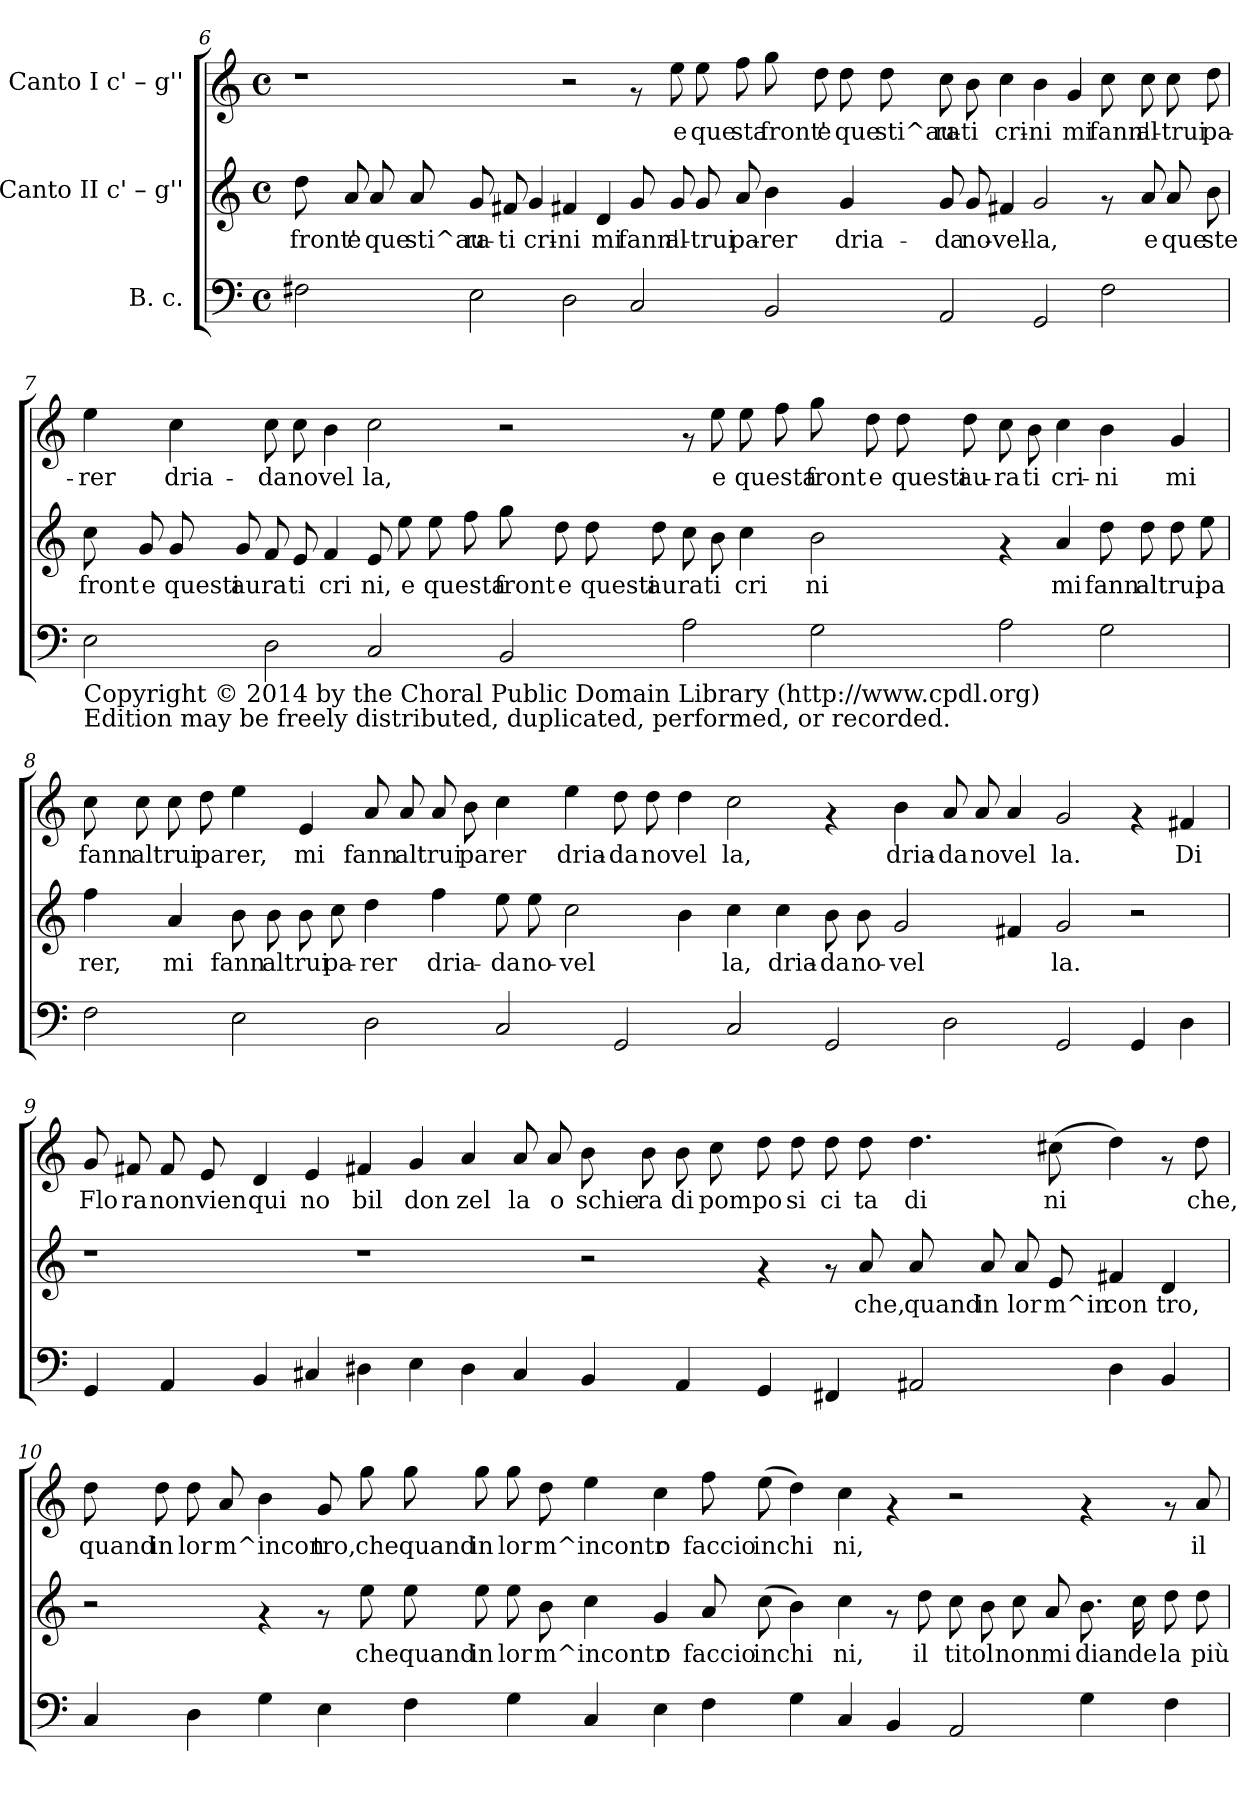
**kern	**kern	**text	**kern	**text
*part3	*part2	*part2	*part1	*part1
*staff3	*staff2	*staff2	*staff1	*staff1
*I"B. c.	*I"Canto II  c' – g''	*	*I"Canto I  c' – g''	*
!!LO:PB:g=z
*clefF4	*clefG2	*	*clefG2	*
*k[]	*k[]	*	*k[]	*
*C:	*C:	*	*C:	*
*M4/4	*M4/4	*	*M4/4	*
*met(c)	*met(c)	*	*met(c)	*
=6	=6	=6	=6	=6
!	!	!LO:LY:b:cj	!	!
2F#X\	8dd\	front'	1r	.
!	!	!LO:LY:b:cj	!	!
.	8a/	e	.	.
!	!	!LO:LY:b:cj	!	!
.	8a/	que-	.	.
!	!	!LO:LY:b:cj	!	!
.	8a/	-sti^au-	.	.
!	!	!LO:LY:b:cj	!	!
2E\	8g/	-ra-	.	.
!	!	!LO:LY:b:cj	!	!
.	8f#/	-ti	.	.
!	!	!LO:LY:b:cj	!	!
.	4g/	cri-	.	.
!	!	!LO:LY:b:cj	!	!
2D\	4f#X/	-ni	2r	.
!	!	!LO:LY:b:cj	!	!
.	4d/	mi	.	.
!	!	!LO:LY:b:cj	!	!
2C/	8g/	fann'	8rf	.
!	!	!LO:LY:b:cj	!	!LO:LY:b:rj
.	8g/	al-	8ee\	e
!	!	!LO:LY:b:cj	!	!LO:LY:b:rj
.	8g/	-trui	8ee\	que-
!	!	!LO:LY:b:cj	!	!LO:LY:b:rj
.	8a/	pa-	8ff\	-sta
!	!	!LO:LY:b:cj	!	!LO:LY:b:rj
2BB/	4b\	-rer	8gg\	front'
!	!	!	!	!LO:LY:b:rj
.	.	.	8dd\	e
!	!	!LO:LY:b:cj	!	!LO:LY:b:rj
.	4g/	dria-	8dd\	que-
!	!	!	!	!LO:LY:b:rj
.	.	.	8dd\	-sti^au-
!	!	!LO:LY:b:cj	!	!LO:LY:b:rj
2AA/	8g/	-da	8cc\	-ra-
!	!	!LO:LY:b:cj	!	!LO:LY:b:rj
.	8g/	no-	8b\	-ti
!	!	!LO:LY:b:cj	!	!LO:LY:b:rj
.	4f#X/	-vel-	4cc\	cri-
!	!	!LO:LY:b:cj	!	!LO:LY:b:rj
2GG/	2g/	-la,	4b\	-ni
!	!	!	!	!LO:LY:b:rj
.	.	.	4g/	mi
!	!	!	!	!LO:LY:b:rj
2F#\	8rf	.	8cc\	fann'
!	!	!LO:LY:b:cj	!	!LO:LY:b:rj
.	8a/	e	8cc\	al-
!	!	!LO:LY:b:cj	!	!LO:LY:b:rj
.	8a/	que-	8cc\	-trui
!	!	!LO:LY:b:cj	!	!LO:LY:b:rj
.	8b\	-ste	8dd\	pa-
!!LO:PB:g=z
=7	=7	=7	=7	=7
!LO:TX:b:t=Copyright © 2014 by the Choral Public Domain Library (http&colon;//www.cpdl.org)	!	!	!	!
!LO:TX:b:t=Edition may be freely distributed, duplicated, performed, or recorded.	!	!	!	!
!	!	!LO:LY:b:cj	!	!LO:LY:b:rj
2E\	8cc\	front	4ee\	-rer
!	!	!LO:LY:b:cj	!	!
.	8g/	e	.	.
!	!	!LO:LY:b:cj	!	!LO:LY:b:rj
.	8g/	questi	4cc\	dria-
!	!	!LO:LY:b:cj	!	!
.	8g/	aura	.	.
!	!	!LO:LY:b:cj	!	!LO:LY:b:rj
2D\	8f/	.	8cc\	-da
!	!	!LO:LY:b:cj	!	!LO:LY:b:rj
.	8e/	ti	8cc\	novel-
!	!	!LO:LY:b:cj	!	!LO:LY:b:rj
.	4f/	cri	4b\	--
!	!	!LO:LY:b:cj	!	!LO:LY:b:rj
2C/	8e/	ni,	2cc\	-la,
!	!	!LO:LY:b:cj	!	!
.	8ee\	e	.	.
!	!	!LO:LY:b:cj	!	!
.	8ee\	questa	.	.
!	!	!LO:LY:b:cj	!	!
.	8ff\	.	.	.
!	!	!LO:LY:b:cj	!	!
2BB/	8gg\	front	2r	.
!	!	!LO:LY:b:cj	!	!
.	8dd\	e	.	.
!	!	!LO:LY:b:cj	!	!
.	8dd\	questi	.	.
!	!	!LO:LY:b:cj	!	!
.	8dd\	au	.	.
!	!	!LO:LY:b:cj	!	!
2A\	8cc\	rati	8rf	.
!	!	!LO:LY:b:cj	!	!LO:LY:b:rj
.	8b\	.	8ee\	e
!	!	!LO:LY:b:cj	!	!LO:LY:b:rj
.	4cc\	cri	8ee\	questa
!	!	!	!	!LO:LY:b:rj
.	.	.	8ff\	.
!	!	!LO:LY:b:cj	!	!LO:LY:b:rj
2G\	2b\	ni	8gg\	front
!	!	!	!	!LO:LY:b:rj
.	.	.	8dd\	e
!	!	!	!	!LO:LY:b:rj
.	.	.	8dd\	questi
!	!	!	!	!LO:LY:b:rj
.	.	.	8dd\	au-
!	!	!	!	!LO:LY:b:rj
2A\	4rf	.	8cc\	-ra
!	!	!	!	!LO:LY:b:rj
.	.	.	8b\	ti
!	!	!LO:LY:b:cj	!	!LO:LY:b:rj
.	4a/	mi	4cc\	cri-
!	!	!LO:LY:b:cj	!	!LO:LY:b:rj
2G\	8dd\	fann	4b\	-ni
!	!	!LO:LY:b:cj	!	!
.	8dd\	altrui	.	.
!	!	!LO:LY:b:cj	!	!LO:LY:b:rj
.	8dd\	.	4g/	mi
!	!	!LO:LY:b:cj	!	!
.	8ee\	pa	.	.
!!LO:LB:g=z
=8	=8	=8	=8	=8
!	!	!LO:LY:b:cj	!	!LO:LY:b:rj
2F\	4ff\	rer,	8cc\	fann
!	!	!	!	!LO:LY:b:rj
.	.	.	8cc\	altrui
!	!	!LO:LY:b:cj	!	!LO:LY:b:rj
.	4a/	mi	8cc\	.
!	!	!	!	!LO:LY:b:rj
.	.	.	8dd\	parer,
!	!	!LO:LY:b:cj	!	!LO:LY:b:rj
2E\	8b\	fann	4ee\	.
!	!	!LO:LY:b:cj	!	!
.	8b\	altrui	.	.
!	!	!LO:LY:b:cj	!	!LO:LY:b:rj
.	8b\	.	4e/	mi
!	!	!LO:LY:b:cj	!	!
.	8cc\	pa-	.	.
!	!	!LO:LY:b:cj	!	!LO:LY:b:rj
2D\	4dd\	-rer	8a/	fann
!	!	!	!	!LO:LY:b:rj
.	.	.	8a/	altrui
!	!	!LO:LY:b:cj	!	!LO:LY:b:rj
.	4ff\	dria-	8a/	.
!	!	!	!	!LO:LY:b:rj
.	.	.	8b\	parer
!	!	!LO:LY:b:cj	!	!LO:LY:b:rj
2C/	8ee\	-da	4cc\	.
!	!	!LO:LY:b:cj	!	!
.	8ee\	no-	.	.
!	!	!LO:LY:b:cj	!	!LO:LY:b:rj
.	2cc\	-vel-	4ee\	dria-
!	!	!	!	!LO:LY:b:rj
2GG/	.	.	8dd\	-da
!	!	!	!	!LO:LY:b:rj
.	.	.	8dd\	novel-
!	!	!LO:LY:b:cj	!	!LO:LY:b:rj
.	4b\	--	4dd\	--
!	!	!LO:LY:b:cj	!	!LO:LY:b:rj
2C/	4cc\	-la,	2cc\	-la,
!	!	!LO:LY:b:cj	!	!
.	4cc\	dria-	.	.
!	!	!LO:LY:b:cj	!	!
2GG/	8b\	-da	4rf	.
!	!	!LO:LY:b:cj	!	!
.	8b\	no-	.	.
!	!	!LO:LY:b:cj	!	!LO:LY:b:rj
.	2g/	-vel-	4b\	dria-
!	!	!	!	!LO:LY:b:rj
2D\	.	.	8a/	-da
!	!	!	!	!LO:LY:b:rj
.	.	.	8a/	novel-
!	!	!LO:LY:b:cj	!	!LO:LY:b:rj
.	4f#X/	--	4a/	--
!	!	!LO:LY:b:cj	!	!LO:LY:b:rj
2GG/	2g/	-la.	2g/	-la.
4GG/	2r	.	4rf	.
!	!	!	!	!LO:LY:b:rj
4D\	.	.	4f#X/	Di
!!LO:LB:g=z
=9	=9	=9	=9	=9
!	!	!	!	!LO:LY:b:rj
4GG/	1r	.	8g/	Flo
!	!	!	!	!LO:LY:b:rj
.	.	.	8f#X/	ra
!	!	!	!	!LO:LY:b:rj
4AA/	.	.	8f#/	non
!	!	!	!	!LO:LY:b:rj
.	.	.	8e/	vien
!	!	!	!	!LO:LY:b:rj
4BB/	.	.	4d/	qui
!	!	!	!	!LO:LY:b:rj
4C#X/	.	.	4e/	no
!	!	!	!	!LO:LY:b:rj
4D#\	1r	.	4f#X/	bil
!	!	!	!	!LO:LY:b:rj
4E\	.	.	4g/	don
!	!	!	!	!LO:LY:b:rj
4D#\	.	.	4a/	zel
!	!	!	!	!LO:LY:b:rj
4C#/	.	.	8a/	la
!	!	!	!	!LO:LY:b:rj
.	.	.	8a/	o
!	!	!	!	!LO:LY:b:rj
4BB/	2r	.	8b\	schie
!	!	!	!	!LO:LY:b:rj
.	.	.	8b\	ra
!	!	!	!	!LO:LY:b:rj
4AA/	.	.	8b\	di
!	!	!	!	!LO:LY:b:rj
.	.	.	8cc\	pom
!	!	!	!	!LO:LY:b:rj
4GG/	4rf	.	8dd\	po
!	!	!	!	!LO:LY:b:rj
.	.	.	8dd\	si
!	!	!	!	!LO:LY:b:rj
4FF#X/	8rf	.	8dd\	ci
!	!	!LO:LY:b:cj	!	!LO:LY:b:rj
.	8a/	che,	8dd\	ta
!	!	!LO:LY:b:cj	!	!LO:LY:b:rj
2AA#/	8a/	quand	4.dd\	di
!	!	!LO:LY:b:cj	!	!
.	8a/	in	.	.
!	!	!LO:LY:b:cj	!	!
.	8a/	lor	.	.
!	!	!LO:LY:b:cj	!	!LO:LY:b:rj
.	8e/	m^in	(>8cc#X\	ni
!	!	!LO:LY:b:cj	!	!LO:LY:b:rj
4D#\	4f#/	con	4dd\)	.
!	!	!LO:LY:b:cj	!	!
4BB/	4d/	tro,	8rf	.
!	!	!	!	!LO:LY:b:rj
.	.	.	8dd\	che,
!!LO:LB:g=z
=10	=10	=10	=10	=10
!	!	!	!	!LO:LY:b:rj
4C/	2r	.	8dd\	quand
!	!	!	!	!LO:LY:b:rj
.	.	.	8dd\	in
!	!	!	!	!LO:LY:b:rj
4D\	.	.	8dd\	lor
!	!	!	!	!LO:LY:b:rj
.	.	.	8a/	m^incon
!	!	!	!	!LO:LY:b:rj
4G\	4rf	.	4b\	.
!	!	!	!	!LO:LY:b:rj
4E\	8rf	.	8g/	tro,
!	!	!LO:LY:b:cj	!	!LO:LY:b:rj
.	8ee\	che	8gg\	che
!	!	!LO:LY:b:cj	!	!LO:LY:b:rj
4F\	8ee\	quand	8gg\	quand
!	!	!LO:LY:b:cj	!	!LO:LY:b:rj
.	8ee\	in	8gg\	in
!	!	!LO:LY:b:cj	!	!LO:LY:b:rj
4G\	8ee\	lor	8gg\	lor
!	!	!LO:LY:b:cj	!	!LO:LY:b:rj
.	8b\	m^incontr	8dd\	m^incontr
!	!	!LO:LY:b:cj	!	!LO:LY:b:rj
4C/	4cc\	.	4ee\	.
!	!	!LO:LY:b:cj	!	!LO:LY:b:rj
4E\	4g/	o	4cc\	o
!	!	!LO:LY:b:cj	!	!LO:LY:b:rj
4F\	8a/	faccio	8ff\	faccio
!	!	!LO:LY:b:cj	!	!LO:LY:b:rj
.	(<8cc\	inchi	(<8ee\	inchi
!	!	!LO:LY:b:cj	!	!LO:LY:b:rj
4G\	4b\)	.	4dd\)	.
!	!	!LO:LY:b:cj	!	!LO:LY:b:rj
4C/	4cc\	ni,	4cc\	ni,
4BB/	8rf	.	4rf	.
!	!	!LO:LY:b:cj	!	!
.	8dd\	il	.	.
!	!	!LO:LY:b:cj	!	!
2AA/	8cc\	titol	2r	.
!	!	!LO:LY:b:cj	!	!
.	8b\	.	.	.
!	!	!LO:LY:b:cj	!	!
.	8cc\	non	.	.
!	!	!LO:LY:b:cj	!	!
.	8a/	mi	.	.
!	!	!LO:LY:b:cj	!	!
4G\	8.b\	dian	4rf	.
!	!	!LO:LY:b:cj	!	!
.	16cc\	de	.	.
!	!	!LO:LY:b:cj	!	!
4F\	8dd\	la	8rf	.
!	!	!LO:LY:b:cj	!	!LO:LY:b:rj
.	8dd\	più	8a/	il
=	=	=	=	=
*-	*-	*-	*-	*-
